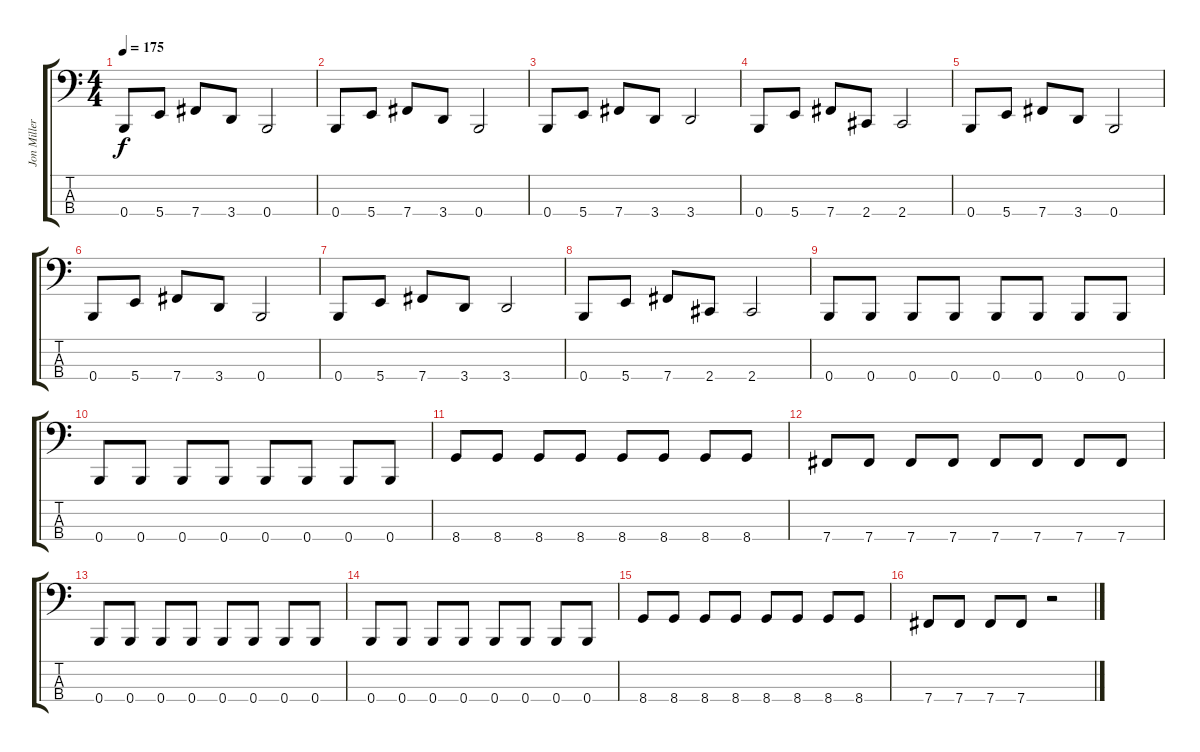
\track ("Jon Miller (bass)" "Jon Miller") {instrument electricbassfinger}
\staff {score tabs}
\tuning (E2 B1 Gb1 B0) {hide}
\ts (4 4)
\tempo 175
\clef f4
\ks c
0.4.8{dy f} 5.4.8 7.4.8 3.4.8 0.4.2 |
0.4.8 5.4.8 7.4.8 3.4.8 0.4.2 |
0.4.8 5.4.8 7.4.8 3.4.8 3.4.2 |
0.4.8 5.4.8 7.4.8 2.4.8 2.4.2 |
0.4.8 5.4.8 7.4.8 3.4.8 0.4.2 |
0.4.8 5.4.8 7.4.8 3.4.8 0.4.2 |
0.4.8 5.4.8 7.4.8 3.4.8 3.4.2 |
0.4.8 5.4.8 7.4.8 2.4.8 2.4.2 |
0.4.8 0.4.8 0.4.8 0.4.8 0.4.8 0.4.8 0.4.8 0.4.8 |
0.4.8 0.4.8 0.4.8 0.4.8 0.4.8 0.4.8 0.4.8 0.4.8 |
8.4.8 8.4.8 8.4.8 8.4.8 8.4.8 8.4.8 8.4.8 8.4.8 |
7.4.8 7.4.8 7.4.8 7.4.8 7.4.8 7.4.8 7.4.8 7.4.8 |
0.4.8 0.4.8 0.4.8 0.4.8 0.4.8 0.4.8 0.4.8 0.4.8 |
0.4.8 0.4.8 0.4.8 0.4.8 0.4.8 0.4.8 0.4.8 0.4.8 |
8.4.8 8.4.8 8.4.8 8.4.8 8.4.8 8.4.8 8.4.8 8.4.8 |
7.4.8 7.4.8 7.4.8 7.4.8 r.2
